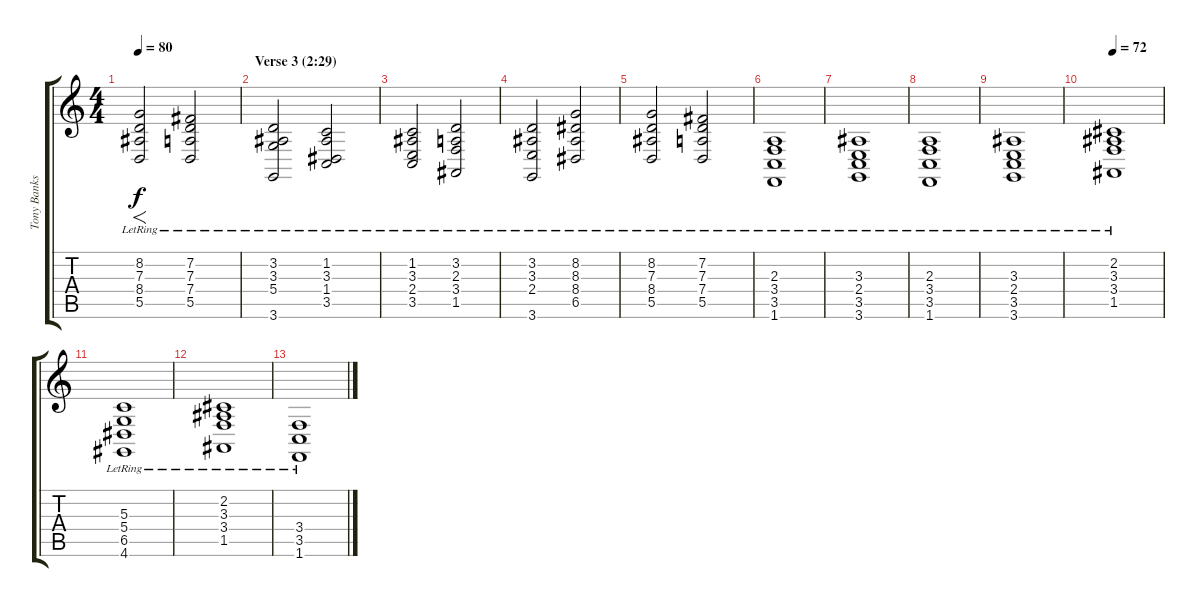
\track ("Tony Banks (organ)" "Tony Banks") {instrument drawbarorgan}
\staff {score tabs}
\tuning (E4 B3 G3 D3 A2 E2) {hide}
\ts (4 4)
\tempo 80
\clef g2
\ks c
(8.2 7.3{lr} 8.4{lr} 5.5{lr}).2{f dy f} (7.2 7.3{lr} 7.4{lr} 5.5{lr}).2 |
\section ("" "Verse 3 (2:29)")
(3.2 3.3 5.4{lr} 3.6{lr}).2 (1.2 3.3{lr} 1.4{lr} 3.5{lr}).2 |
(1.2 3.3{lr} 2.4{lr} 3.5{lr}).2 (3.2 2.3{lr} 3.4{lr} 1.5{lr}).2 |
(3.2 3.3{lr} 2.4{lr} 3.6{lr}).2 (8.2 8.3{lr} 8.4{lr} 6.5{lr}).2 |
(8.2 7.3{lr} 8.4{lr} 5.5{lr}).2 (7.2 7.3{lr} 7.4{lr} 5.5{lr}).2 |
(2.3 3.4{lr} 3.5 1.6{lr}).1 |
(3.3{lr} 2.4{lr} 3.5 3.6).1 |
(2.3 3.4{lr} 3.5 1.6{lr}).1 |
(3.3{lr} 2.4{lr} 3.5 3.6).1 |
\tempo 72
(2.2 3.3{lr} 3.4 1.5{lr}).1 |
(5.3 5.4{lr} 6.5 4.6{lr}).1 |
(2.2 3.3{lr} 3.4 1.5{lr}).1 |
(3.4{lr} 3.5 1.6{lr}).1
